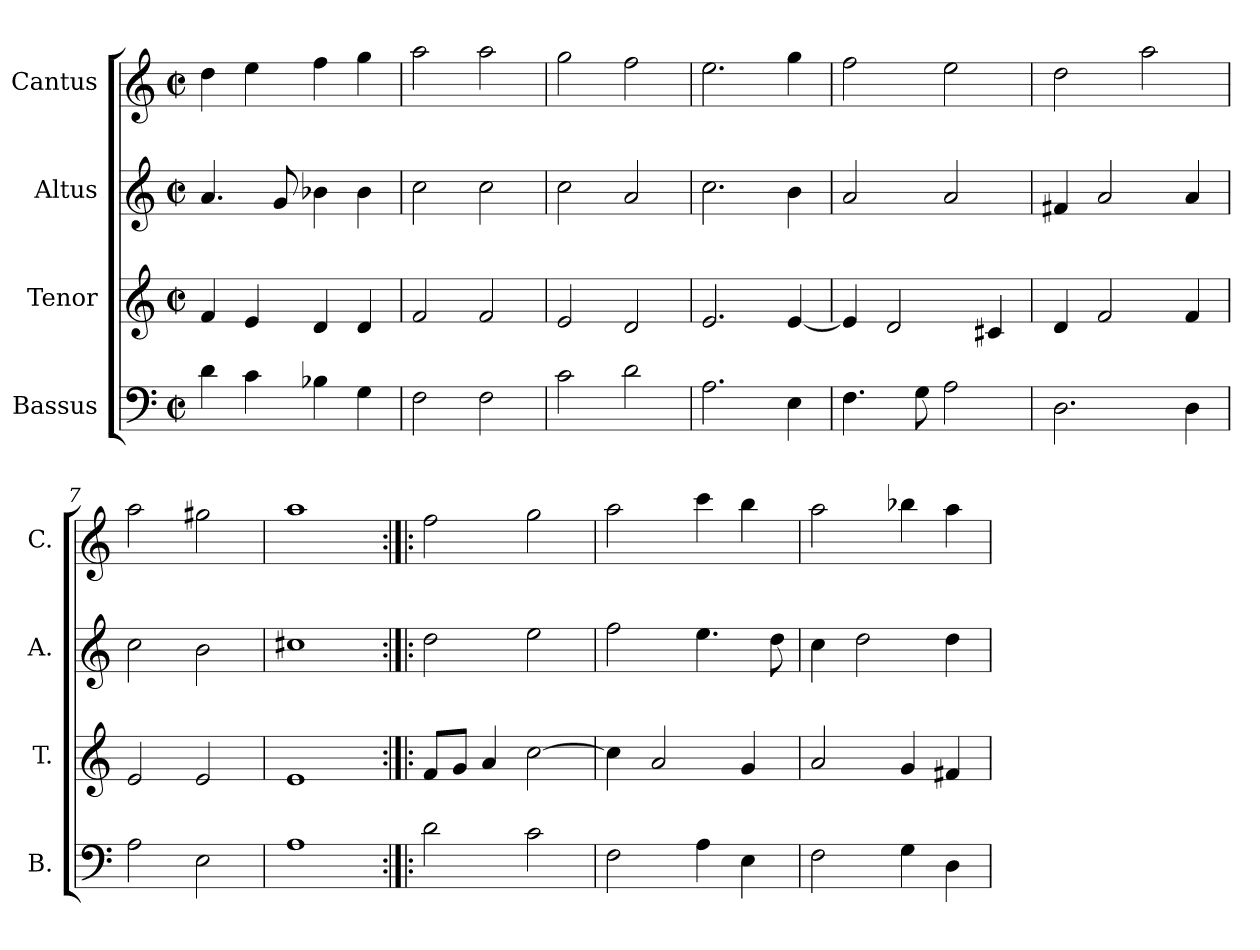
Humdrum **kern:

**kern	**kern	**kern	**kern
*part4	*part3	*part2	*part1
*staff4	*staff3	*staff2	*staff1
*I"Bassus	*I"Tenor	*I"Altus	*I"Cantus
*I'B.	*I'T.	*I'A.	*I'C.
*clefF4	*clefG2	*clefG2	*clefG2
*k[]	*k[]	*k[]	*k[]
*C:	*C:	*C:	*C:
*M2/2	*M2/2	*M2/2	*M2/2
*met(c|)	*met(c|)	*met(c|)	*met(c|)
=1	=1	=1	=1
4d\	4f/	4.a/	4dd\
4c\	4e/	.	4ee\
.	.	8g/	.
4B-X\	4d/	4b-X\	4ff\
4G\	4d/	4b-\	4gg\
=2	=2	=2	=2
2F\	2f/	2cc\	2aa\
2F\	2f/	2cc\	2aa\
=3	=3	=3	=3
2c\	2e/	2cc\	2gg\
2d\	2d/	2a/	2ff\
=4	=4	=4	=4
2.A\	2.e/	2.cc\	2.ee\
4E\	[4e/	4b\	4gg\
=5	=5	=5	=5
4.F\	4e/]	2a/	2ff\
.	2d/	.	.
8G\	.	.	.
2A\	.	2a/	2ee\
.	4c#X/	.	.
=6	=6	=6	=6
2.D\	4d/	4f#X/	2dd\
.	2f/	2a/	.
.	.	.	2aa\
4D\	4f/	4a/	.
!!LO:LB:g=z
=7	=7	=7	=7
2A\	2e/	2cc\	2aa\
2E\	2e/	2b\	2gg#X\
=8	=8	=8	=8
1A\	1e/	1cc#X\	1aa\
=9:|!|:	=9:|!|:	=9:|!|:	=9:|!|:
2d\	8f/L	2dd\	2ff\
.	8g/J	.	.
.	4a/	.	.
2c\	[2cc\	2ee\	2gg\
=10	=10	=10	=10
2F\	4cc\]	2ff\	2aa\
.	2a/	.	.
4A\	.	4.ee\	4ccc\
4E\	4g/	.	4bb\
.	.	8dd\	.
=11	=11	=11	=11
2F\	2a/	4cc\	2aa\
.	.	2dd\	.
4G\	4g/	.	4bb-X\
4D\	4f#X/	4dd\	4aa\
=	=	=	=
*-	*-	*-	*-
